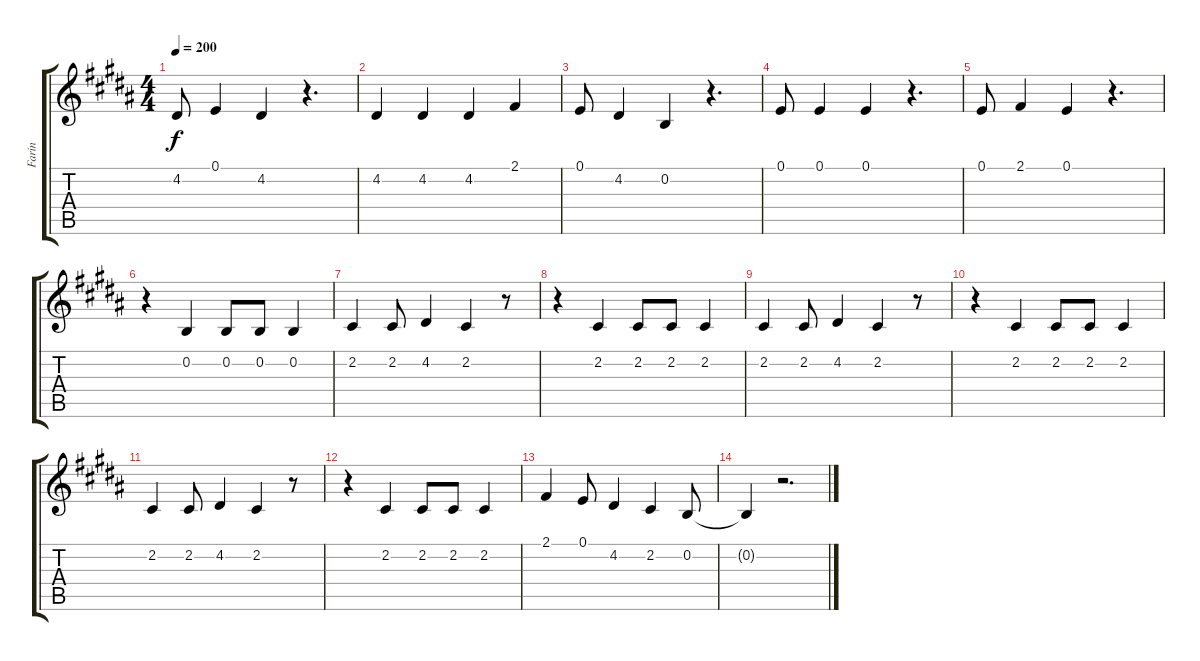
\track ("Farin" "Farin") {instrument oboe}
\staff {score tabs}
\tuning (E4 B3 G3 D3 A2 E2) {hide}
\ts (4 4)
\tempo 200
\clef g2
\ks b
4.2.8{dy f} 0.1.4 4.2.4 r.4{d} |
4.2.4 4.2.4 4.2.4 2.1.4 |
0.1.8 4.2.4 0.2.4 r.4{d} |
0.1.8 0.1.4 0.1.4 r.4{d} |
0.1.8 2.1.4 0.1.4 r.4{d} |
r.4 0.2.4 0.2.8 0.2.8 0.2.4 |
2.2.4 2.2.8 4.2.4 2.2.4 r.8 |
r.4 2.2.4 2.2.8 2.2.8 2.2.4 |
2.2.4 2.2.8 4.2.4 2.2.4 r.8 |
r.4 2.2.4 2.2.8 2.2.8 2.2.4 |
2.2.4 2.2.8 4.2.4 2.2.4 r.8 |
r.4 2.2.4 2.2.8 2.2.8 2.2.4 |
2.1.4 0.1.8 4.2.4 2.2.4 0.2.8 |
0.2{t}.4 r.2{d}
